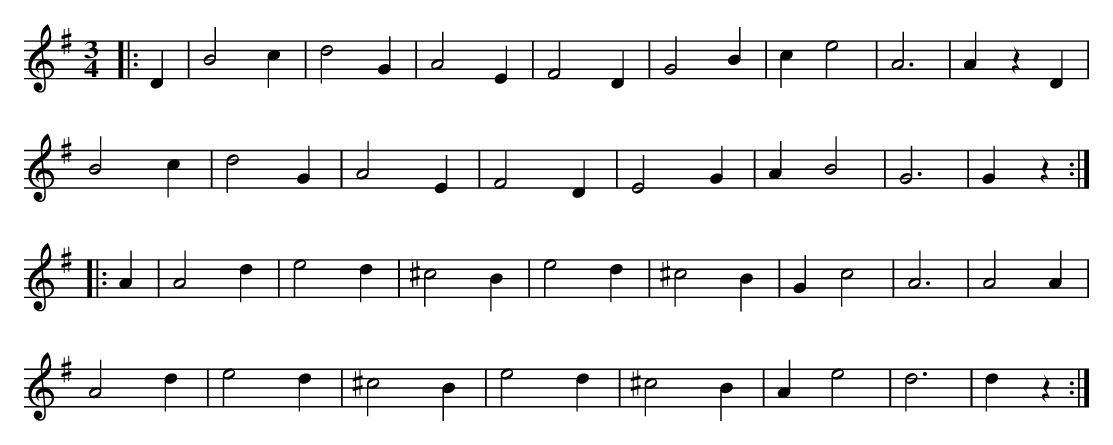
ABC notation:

X:1
M:3/4
K:G
|:D2|B4 c2|d4 G2|A4 E2|F4 D2|G4 B2|c2 e4|A6|A2 z2 D2|
B4 c2|d4 G2|A4 E2|F4 D2|E4 G2|A2 B4|G6|G2 z2:|
|:A2|A4 d2|e4 d2|^c4 B2|e4 d2|^c4 B2|G2 c4|A6|A4 A2|
A4 d2|e4 d2|^c4 B2|e4 d2|^c4 B2|A2 e4|d6|d2 z2:|
